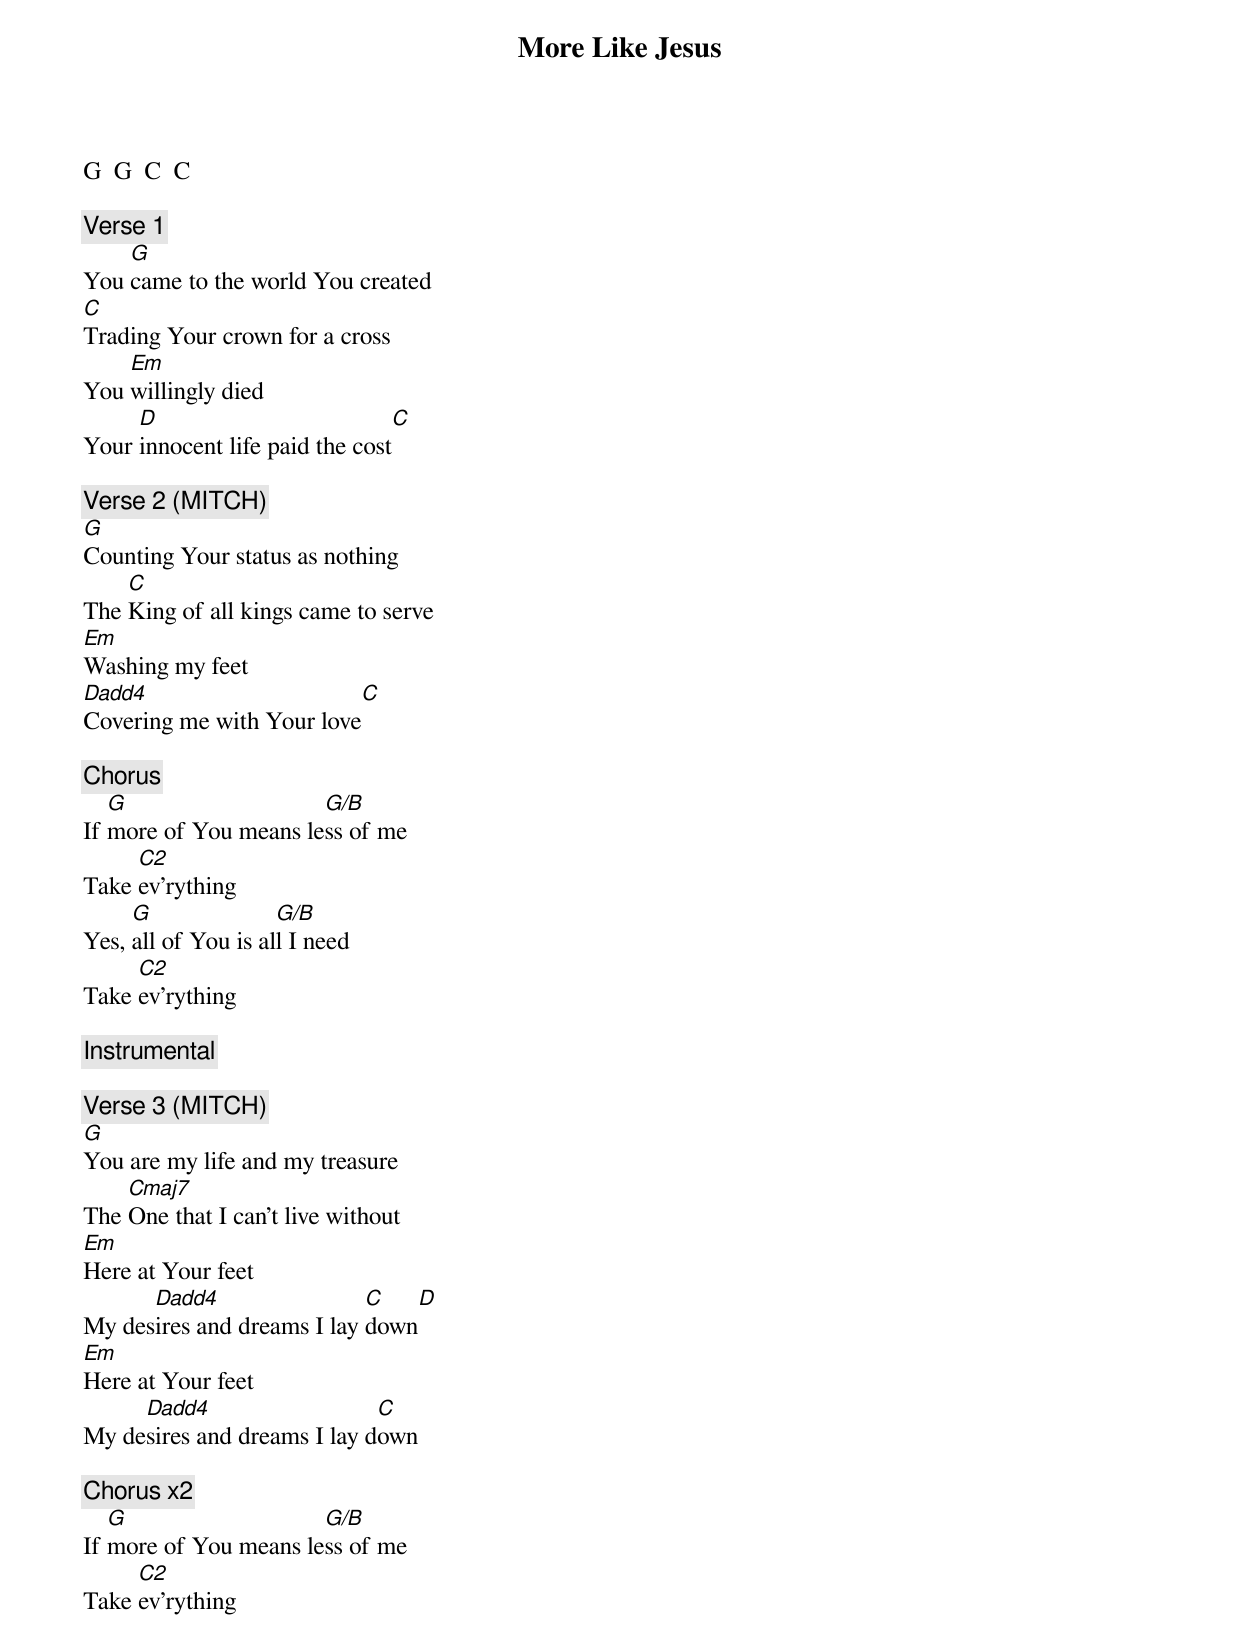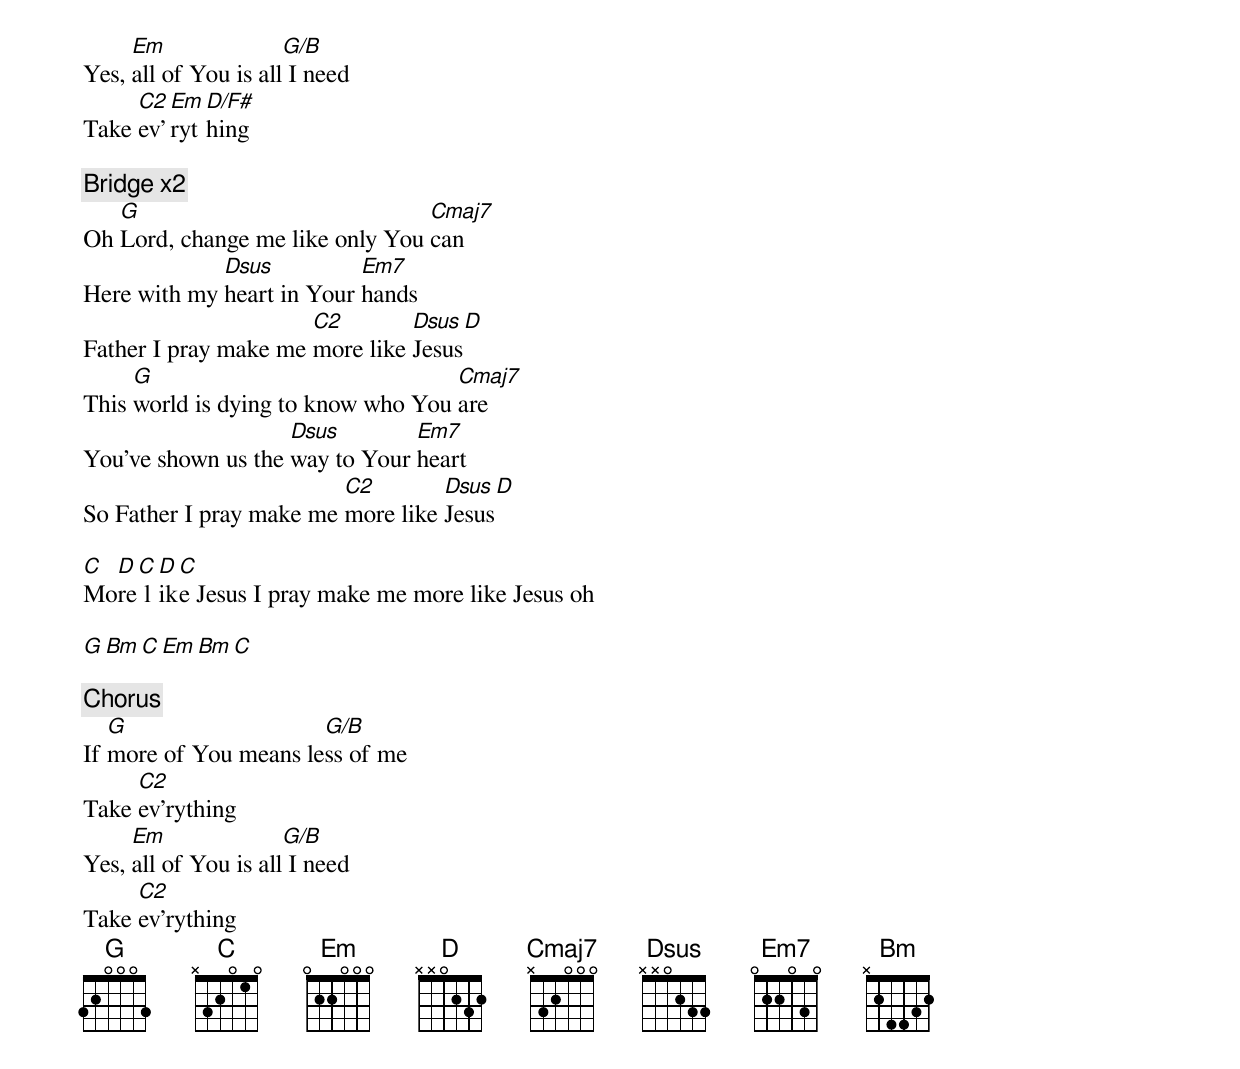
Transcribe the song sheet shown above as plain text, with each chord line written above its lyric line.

More Like Jesus

G  G  C  C

[Verse 1]
    G
You came to the world You created
C
Trading Your crown for a cross
    Em
You willingly died
     D                          C
Your innocent life paid the cost

[Verse 2] (MITCH)
G
Counting Your status as nothing
    C
The King of all kings came to serve
Em
Washing my feet
Dadd4                     C
Covering me with Your love

[Chorus]
   G                   G/B
If more of You means less of me
     C2
Take ev'rything
     G               G/B
Yes, all of You is all I need
     C2
Take ev'rything

[Instrumental]

[Verse 3] (MITCH)
G
You are my life and my treasure
    Cmaj7
The One that I can't live without
Em
Here at Your feet
      Dadd4                 C   D
My desires and dreams I lay down
Em
Here at Your feet
     Dadd4                   C
My desires and dreams I lay down

[Chorus] x2
   G                   G/B
If more of You means less of me
     C2
Take ev'rything
     Em               G/B
Yes, all of You is all I need
     C2 Em D/F#
Take ev'rything

[Bridge] x2
   G                             Cmaj7
Oh Lord, change me like only You can
             Dsus          Em7
Here with my heart in Your hands
                      C2        Dsus D
Father I pray make me more like Jesus
     G                              Cmaj7
This world is dying to know who You are
                    Dsus        Em7
You've shown us the way to Your heart
                         C2        Dsus D
So Father I pray make me more like Jesus

C D C D C
More like Jesus I pray make me more like Jesus oh

G Bm C Em Bm C

[Chorus]
   G                   G/B
If more of You means less of me
     C2
Take ev'rything
     Em               G/B
Yes, all of You is all I need
     C2
Take ev'rything
